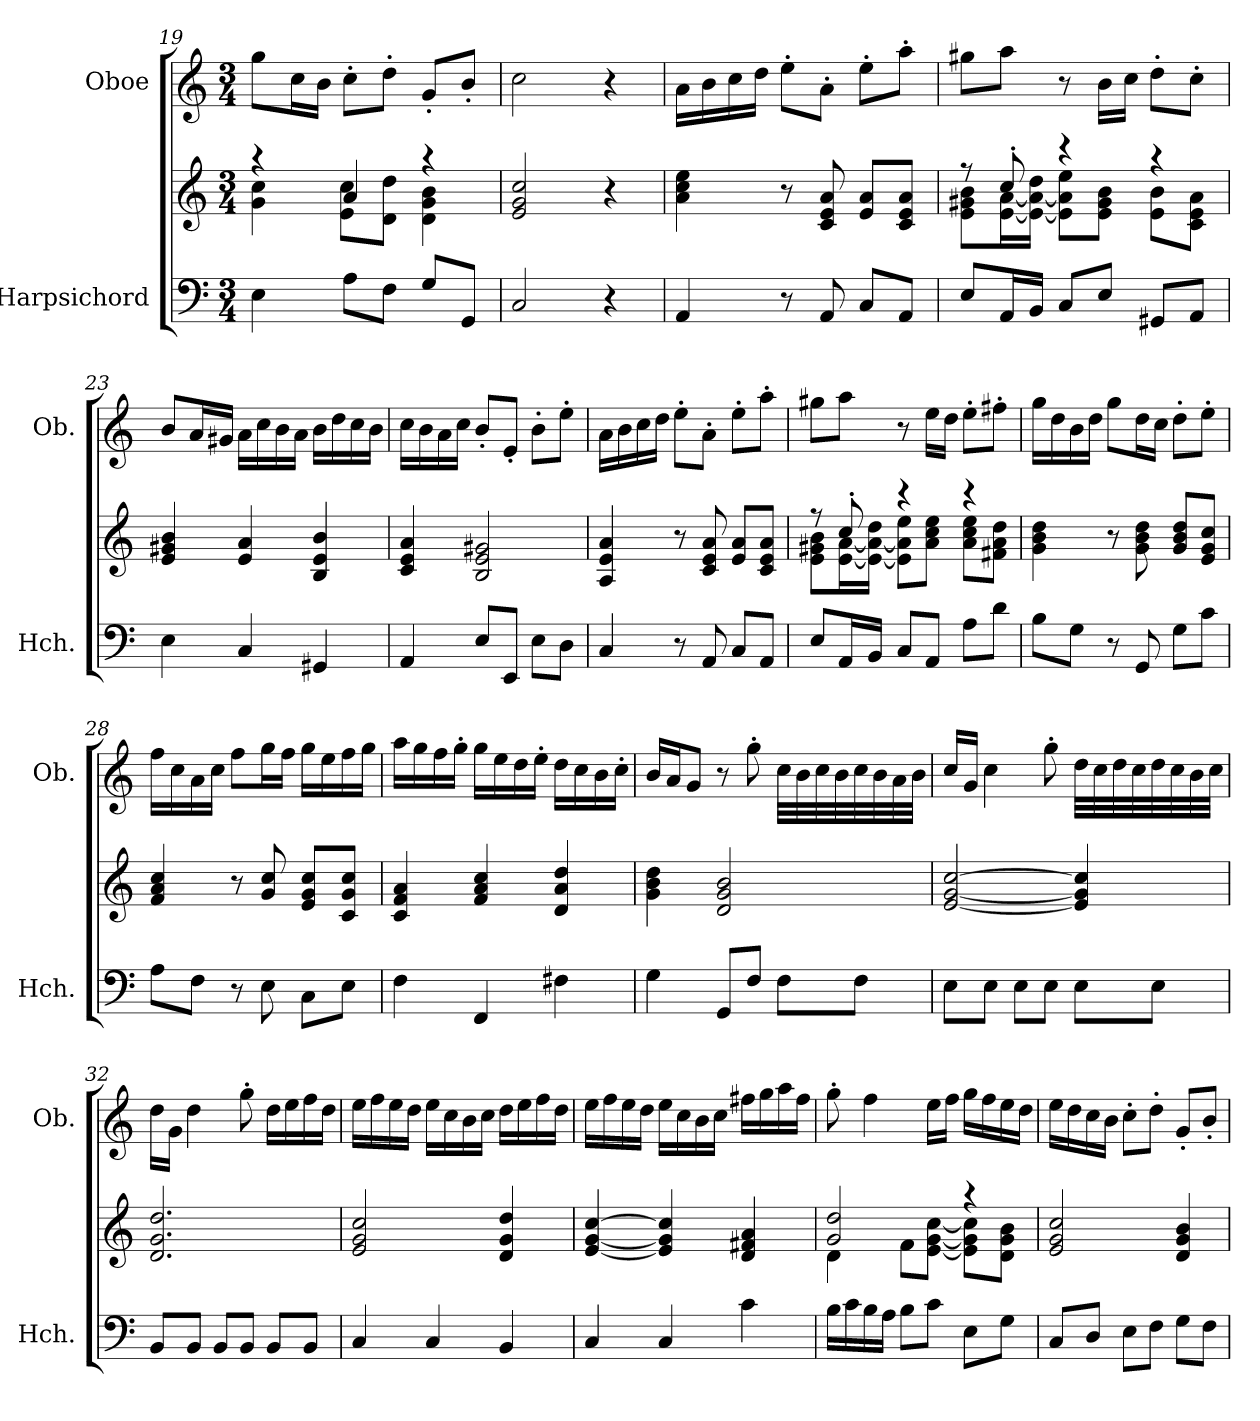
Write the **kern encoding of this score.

**kern	**kern	**kern
*part2	*part2	*part1
*staff3	*staff2	*staff1
*I"Harpsichord	*	*I"Oboe
*I'Hch.	*	*I'Ob.
*clefF4	*clefG2	*clefG2
*k[]	*k[]	*k[]
*M3/4	*M3/4	*M3/4
=19	=19	=19
*	*^	*
4E\	4r	4g\ 4cc\	8gg\L
.	.	.	16cc\L
.	.	.	16b\JJ
8A\L	4a/	8e\ 8cc\L	8cc'\L
8F\J	.	8d\ 8dd\J	8dd'\J
8G/L	4r	4d\ 4g\ 4b\	8g'/L
8GG/J	.	.	8b'/J
*	*v	*v	*
=20	=20	=20
2C/	2e/ 2g/ 2cc/	2cc\
4r	4r	4r
!!LO:LB:g=z
=21	=21	=21
4AA/	4a\ 4cc\ 4ee\	16a\LL
.	.	16b\
.	.	16cc\
.	.	16dd\JJ
8r	8r	8ee'\L
8AA/	8c/ 8e/ 8a/	8a'\J
8C/L	8e/ 8a/L	8ee'\L
8AA/J	8c/ 8e/ 8a/J	8aa'\J
=22	=22	=22
*	*^	*
8E/L	8r	8e\ 8g#X\ 8b\L	8gg#X\L
16AA/L	8cc'/	[16e\ [16a\L	8aa\J
16BB/JJ	.	16e\_ 16a\_ 16dd\JJ	.
8C/L	4r	8e\] 8a\] 8ee\L	8r
8E/J	.	8e\ 8g#\ 8b\J	16b\LL
.	.	.	16cc\JJ
8GG#X/L	4r	8e\ 8b\L	8dd'\L
8AA/J	.	8c\ 8e\ 8a\J	8cc'\J
*	*v	*v	*
=23	=23	=23
4E\	4e/ 4g#X/ 4b/	8b/L
.	.	16a/L
.	.	16g#X/JJ
4C/	4e/ 4a/	16a\LL
.	.	16cc\
.	.	16b\
.	.	16a\JJ
4GG#X/	4B/ 4e/ 4b/	16b\LL
.	.	16dd\
.	.	16cc\
.	.	16b\JJ
=24	=24	=24
4AA/	4c/ 4e/ 4a/	16cc\LL
.	.	16b\
.	.	16a\
.	.	16cc\JJ
8E/L	2B/ 2e/ 2g#X/	8b'/L
8EE/J	.	8e'/J
8E\L	.	8b'\L
8D\J	.	8ee'\J
!!LO:LB:g=z
=25	=25	=25
4C/	4A/ 4e/ 4a/	16a\LL
.	.	16b\
.	.	16cc\
.	.	16dd\JJ
8r	8r	8ee'\L
8AA/	8c/ 8e/ 8a/	8a'\J
8C/L	8e/ 8a/L	8ee'\L
8AA/J	8c/ 8e/ 8a/J	8aa'\J
=26	=26	=26
*	*^	*
8E/L	8r	8e\ 8g#X\ 8b\L	8gg#X\L
16AA/L	8cc'/	[16e\ [16a\L	8aa\J
16BB/JJ	.	16e\_ 16a\_ 16dd\JJ	.
8C/L	4r	8e\] 8a\] 8ee\L	8r
8AA/J	.	8a\ 8cc\ 8ee\J	16ee\LL
.	.	.	16dd\JJ
8A\L	4r	8a\ 8cc\ 8ee\L	8ee'\L
8d\J	.	8f#X\ 8a\ 8dd\J	8ff#X'\J
*	*v	*v	*
=27	=27	=27
8B\L	4g\ 4b\ 4dd\	16gg\LL
.	.	16dd\
8G\J	.	16b\
.	.	16dd\JJ
8r	8r	8gg\L
8GG/	8g\ 8b\ 8dd\	16dd\L
.	.	16cc\JJ
8G\L	8g/ 8b/ 8dd/L	8dd'\L
8c\J	8e/ 8g/ 8cc/J	8ee'\J
=28	=28	=28
8A\L	4f/ 4a/ 4cc/	16ff\LL
.	.	16cc\
8F\J	.	16a\
.	.	16cc\JJ
8r	8r	8ff\L
8E\	8g/ 8cc/	16gg\L
.	.	16ff\JJ
8C\L	8e/ 8g/ 8cc/L	16gg\LL
.	.	16ee\
8E\J	8c/ 8g/ 8cc/J	16ff\
.	.	16gg\JJ
!!LO:PB:g=z
=29	=29	=29
4F\	4c/ 4f/ 4a/	16aa\LL
.	.	16gg\
.	.	16ff\
.	.	16gg'\JJ
4FF/	4f/ 4a/ 4cc/	16gg\LL
.	.	16ee\
.	.	16dd\
.	.	16ee'\JJ
4F#X\	4d/ 4a/ 4dd/	16dd\LL
.	.	16cc\
.	.	16b\
.	.	16cc'\JJ
=30	=30	=30
4G\	4g\ 4b\ 4dd\	16b/LL
.	.	16a/J
.	.	8g/J
8GG/L	2d/ 2g/ 2b/	8r
8F/J	.	8gg'\
8F\L	.	32cc\LLL
.	.	32b\
.	.	32cc\
.	.	32b\
8F\J	.	32cc\
.	.	32b\
.	.	32a\
.	.	32b\JJJ
=31	=31	=31
8E\L	[2e/ [2g/ [2cc/	16cc/LL
.	.	16g/JJ
8E\J	.	4cc\
8E\L	.	.
8E\J	.	8gg'\
8E\L	4e/] 4g/] 4cc/]	32dd\LLL
.	.	32cc\
.	.	32dd\
.	.	32cc\
8E\J	.	32dd\
.	.	32cc\
.	.	32b\
.	.	32cc\JJJ
!!LO:LB:g=z
=32	=32	=32
8BB/L	2.d/ 2.g/ 2.dd/	16dd\LL
.	.	16g\JJ
8BB/J	.	4dd\
8BB/L	.	.
8BB/J	.	8gg'\
8BB/L	.	16dd\LL
.	.	16ee\
8BB/J	.	16ff\
.	.	16dd\JJ
=33	=33	=33
4C/	2e/ 2g/ 2cc/	16ee\LL
.	.	16ff\
.	.	16ee\
.	.	16dd\JJ
4C/	.	16ee\LL
.	.	16cc\
.	.	16b\
.	.	16cc\JJ
4BB/	4d/ 4g/ 4dd/	16dd\LL
.	.	16ee\
.	.	16ff\
.	.	16dd\JJ
=34	=34	=34
4C/	[4e/ [4g/ [4cc/	16ee\LL
.	.	16ff\
.	.	16ee\
.	.	16dd\JJ
4C/	4e/] 4g/] 4cc/]	16ee\LL
.	.	16cc\
.	.	16b\
.	.	16cc\JJ
4c\	4d/ 4f#X/ 4a/	16ff#X\LL
.	.	16gg\
.	.	16aa\
.	.	16ff#\JJ
=35	=35	=35
*	*^	*
16B\LL	2g/ 2dd/	4d\	8gg'\
16c\	.	.	.
16B\	.	.	4ff\
16A\JJ	.	.	.
8B\L	.	8f\L	.
8c\J	.	[8e\ [8g\ [8cc\J	16ee\LL
.	.	.	16ff\JJ
8E\L	4r	8e\] 8g\] 8cc\]L	16gg\LL
.	.	.	16ff\
8G\J	.	8d\ 8g\ 8b\J	16ee\
.	.	.	16dd\JJ
*	*v	*v	*
!!LO:LB:g=z
=36	=36	=36
8C/L	2e/ 2g/ 2cc/	16ee\LL
.	.	16dd\
8D/J	.	16cc\
.	.	16b\JJ
8E\L	.	8cc'\L
8F\J	.	8dd'\J
8G\L	4d/ 4g/ 4b/	8g'/L
8F\J	.	8b'/J
=	=	=
*-	*-	*-
